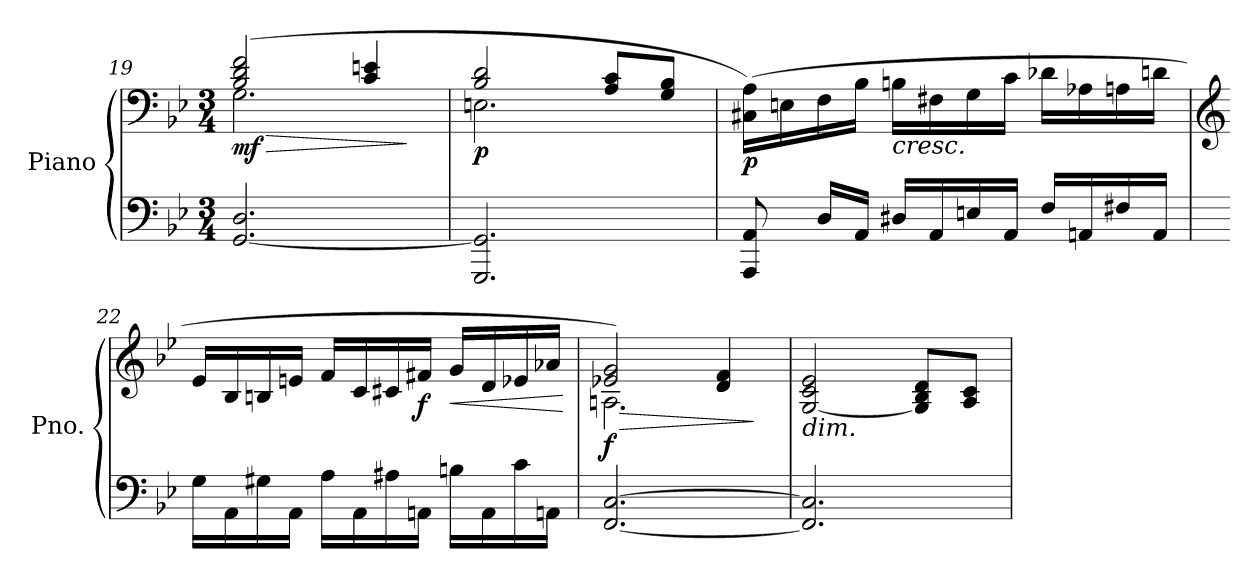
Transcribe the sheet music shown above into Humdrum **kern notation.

**kern	**kern	**dynam
*part1	*part1	*part1
*staff2	*staff1	*staff1/2
*I"Piano	*	*
*I'Pno.	*	*
*clefF4	*clefF4	*
*k[b-e-]	*k[b-e-]	*
*M3/4	*M3/4	*
=19	=19	=19
!	!	!LO:HP:b
*	*^	*
!	!	!	!LO:DY:n=1:b
[2.GG/ 2.D/	(>2B-/ 2d/ 2f/	2.G\	> mf
.	4c/ 4en/	.	.
*	*v	*v	*
.	.	]
=20	=20	=20
*	*^	*
!	!	!	!LO:DY:b
2.GGG/ 2.GG/]	2B-/ 2d/	2.En\	p
.	8A/ 8c/L	.	.
.	8G/ 8B-/J	.	.
*	*v	*v	*
!!LO:LB:g=z
=21	=21	=21
!	!	!LO:DY:b
8AAA/ 8AA/	(>16C#X\ 16A\LL)	p
.	16En\	.
16D/LL	16F\	.
16AA/JJ	16B-\JJ	.
!	!LO:TX:b:i:t=cresc.	!
16D#X/LL	16Bn\LL	.
16AA/	16F#X\	.
16En/	16G\	.
16AA/JJ	16c\JJ	.
16F/LL	16d-X\LL	.
16AAn/	16A-X\	.
16F#X/	16An\	.
16AA/JJ	16dn\JJ	.
=22	=22	=22
*	*clefG2	*
16G\LL	16e-/LL	.
16AA\	16B-/	.
16G#X\	16Bn/	.
16AA\JJ	16en/JJ	.
16A\LL	16f/LL	.
16AA\	16c/	.
16A#X\	16c#X/	.
!	!	!LO:DY:b
16AAn\JJ	16f#X/JJ	f
!	!	!LO:HP:b
16Bn\LL	16g/LL	<
16AA\	16d/	.
16c\	16e-X/	.
16AAn\JJ	16a-X/JJ	.
.	.	[
=23	=23	=23
!	!	!LO:HP:b
*	*^	*
!	!	!	!LO:DY:n=1:b
[2.FF/ [2.C/	2e-X/ 2g/)	2.An\	> f
.	4d/ 4f/	.	.
*	*v	*v	*
.	.	]
=24	=24	=24
!	!LO:TX:b:i:t=dim.	!
2.FF/] 2.C/]	[2G/ 2c/ 2e-/	.
.	8G/] 8B-/ 8d/L	.
.	8A/ 8c/J	.
=	=	=
*-	*-	*-
